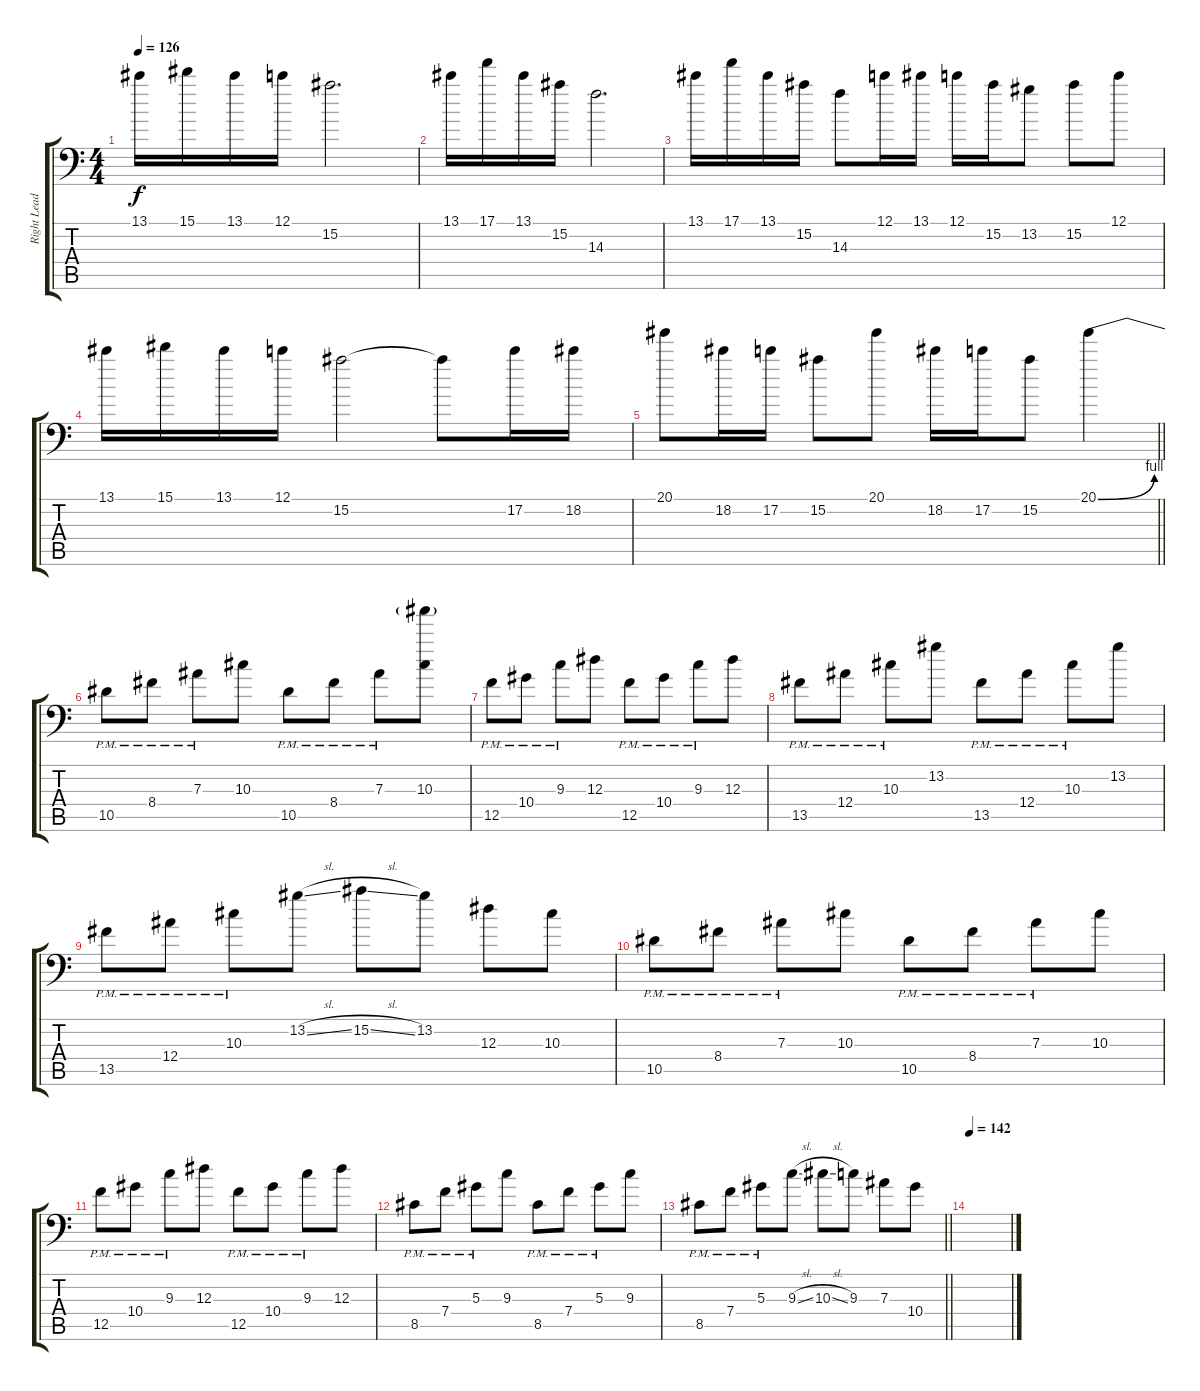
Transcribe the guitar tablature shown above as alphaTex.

\track ("Right Lead 1" "Right Lead") {instrument distortionguitar}
\staff {score tabs}
\tuning (C4 G3 Eb3 Bb2 F2 Bb1) {hide}
\ts (4 4)
\tempo 126
\clef f4
\ks c
13.1.16{dy f} 15.1.16 13.1.16 12.1.16 15.2.2{d} |
13.1.16 17.1.16 13.1.16 15.2.16 14.3.2{d} |
13.1.16 17.1.16 13.1.16 15.2.16 14.3.8 12.1.16 13.1.16 12.1.16 15.2.16 13.2.8 15.2.8 12.1.8 |
13.1.16 15.1.16 13.1.16 12.1.16 15.2.2 15.2{t}.8 17.2.16 18.2.16 |
\barLineRight lightlight
20.1.8 18.2.16 17.2.16 15.2.8 20.1.8 18.2.16 17.2.16 15.2.8 20.1{be (bend 0 0 60 4)}.4 |
\section ("" "")
10.5{pm}.8 8.4{pm}.8 7.3{pm}.8 10.3.8 10.5{pm}.8 8.4{pm}.8 7.3{pm}.8 (20.1{t} 10.3).8 |
12.5{pm}.8 10.4{pm}.8 9.3{pm}.8 12.3.8 12.5{pm}.8 10.4{pm}.8 9.3{pm}.8 12.3.8 |
13.5{pm}.8 12.4{pm}.8 10.3{pm}.8 13.2.8 13.5{pm}.8 12.4{pm}.8 10.3{pm}.8 13.2.8 |
13.5{pm}.8 12.4{pm}.8 10.3{pm}.8 13.2{sl}.8 15.2{sl}.8 13.2.8 12.3.8 10.3.8 |
10.5{pm}.8 8.4{pm}.8 7.3{pm}.8 10.3.8 10.5{pm}.8 8.4{pm}.8 7.3{pm}.8 10.3.8 |
12.5{pm}.8 10.4{pm}.8 9.3{pm}.8 12.3.8 12.5{pm}.8 10.4{pm}.8 9.3{pm}.8 12.3.8 |
8.5{pm}.8 7.4{pm}.8 5.3{pm}.8 9.3.8 8.5{pm}.8 7.4{pm}.8 5.3{pm}.8 9.3.8 |
\barLineRight lightlight
8.5{pm}.8 7.4{pm}.8 5.3{pm}.8 9.3{sl}.8 10.3{sl}.8 9.3.8 7.3.8 10.4.8 |
\section ("" "")
\tempo 142
